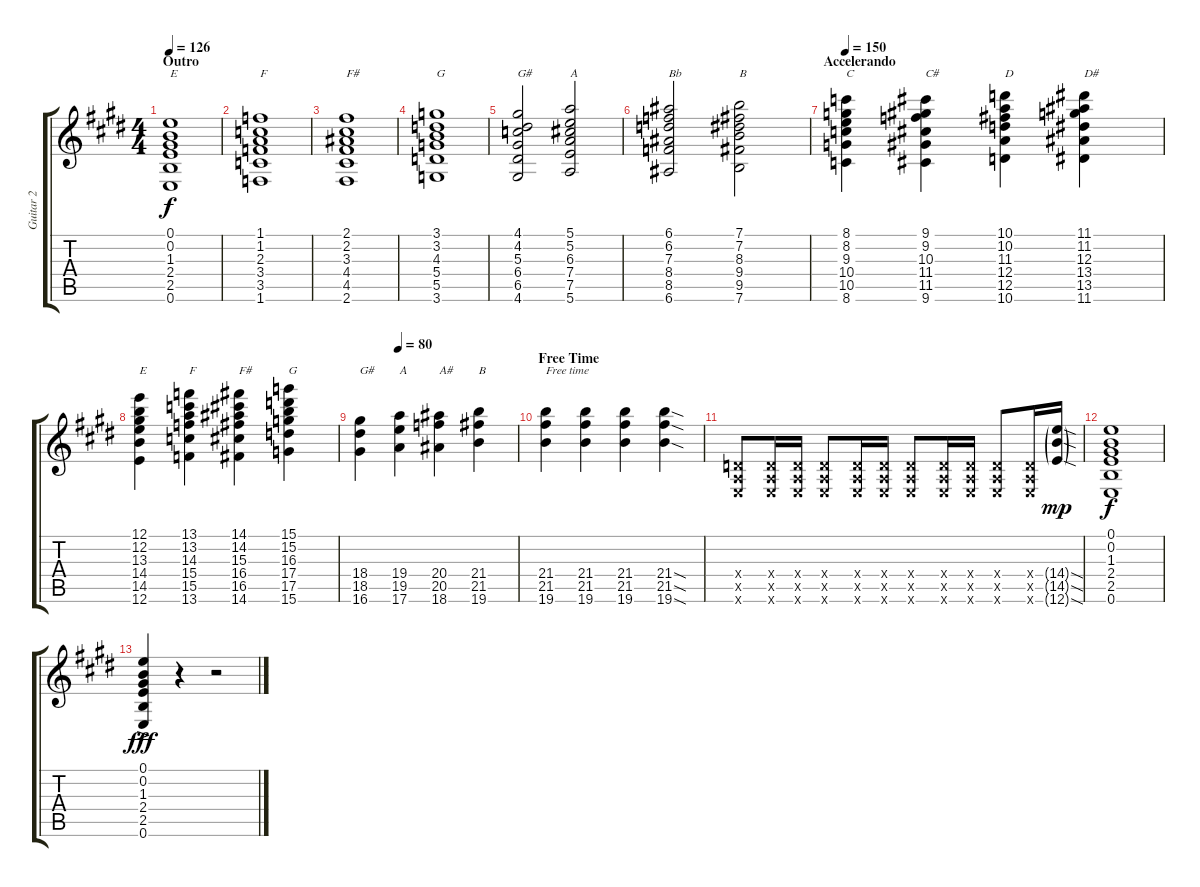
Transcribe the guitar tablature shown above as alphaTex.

\track ("Guitar 2" "Guitar 2") {instrument distortionguitar}
\staff {score tabs}
\tuning (E4 B3 G3 D3 A2 E2) {hide}
\ts (4 4)
\section ("" "Outro")
\tempo 126
\clef g2
\ks e
(0.1 0.2 1.3 2.4 2.5 0.6).1{txt "E" dy f} |
(1.1 1.2 2.3 3.4 3.5 1.6).1{txt "F"} |
(2.1 2.2 3.3 4.4 4.5 2.6).1{txt "F#"} |
(3.1 3.2 4.3 5.4 5.5 3.6).1{txt "G"} |
(4.1 4.2 5.3 6.4 6.5 4.6).2{txt "G#"} (5.1 5.2 6.3 7.4 7.5 5.6).2{txt "A"} |
(6.1 6.2 7.3 8.4 8.5 6.6).2{txt "Bb"} (7.1 7.2 8.3 9.4 9.5 7.6).2{txt "B"} |
\section ("" "Accelerando")
\tempo 150
(8.1 8.2 9.3 10.4 10.5 8.6).4{txt "C"} (9.1 9.2 10.3 11.4 11.5 9.6).4{txt "C#"} (10.1 10.2 11.3 12.4 12.5 10.6).4{txt "D"} (11.1 11.2 12.3 13.4 13.5 11.6).4{txt "D#"} |
(12.1 12.2 13.3 14.4 14.5 12.6).4{txt "E"} (13.1 13.2 14.3 15.4 15.5 13.6).4{txt "F"} (14.1 14.2 15.3 16.4 16.5 14.6).4{txt "F#"} (15.1 15.2 16.3 17.4 17.5 15.6).4{txt "G"} |
\tempo (80 0.25)
(18.4 18.5 16.6).4{txt "G#"} (19.4 19.5 17.6).4{txt "A"} (20.4 20.5 18.6).4{txt "A#"} (21.4 21.5 19.6).4{txt "B"} |
\section ("" "Free Time")
(21.4 21.5 19.6).4{txt "Free time"} (21.4 21.5 19.6).4 (21.4 21.5 19.6).4 (21.4{sod} 21.5{sod} 19.6{sod}).4 |
(0.4{x} 0.5{x} 0.6{x}).8 (0.4{x} 0.5{x} 0.6{x}).16 (0.4{x} 0.5{x} 0.6{x}).16 (0.4{x} 0.5{x} 0.6{x}).8 (0.4{x} 0.5{x} 0.6{x}).16 (0.4{x} 0.5{x} 0.6{x}).16 (0.4{x} 0.5{x} 0.6{x}).8 (0.4{x} 0.5{x} 0.6{x}).16 (0.4{x} 0.5{x} 0.6{x}).16 (0.4{x} 0.5{x} 0.6{x}).8 (0.4{x} 0.5{x} 0.6{x}).16 (14.4{sod g} 14.5{sod g} 12.6{sod g}).16{dy mp} |
(0.1 0.2 1.3 2.4 2.5 0.6).1{dy f} |
(0.1{ac} 0.2{ac} 1.3{ac} 2.4{ac} 2.5{ac} 0.6{ac}).4{dy fff} r.4 r.2
